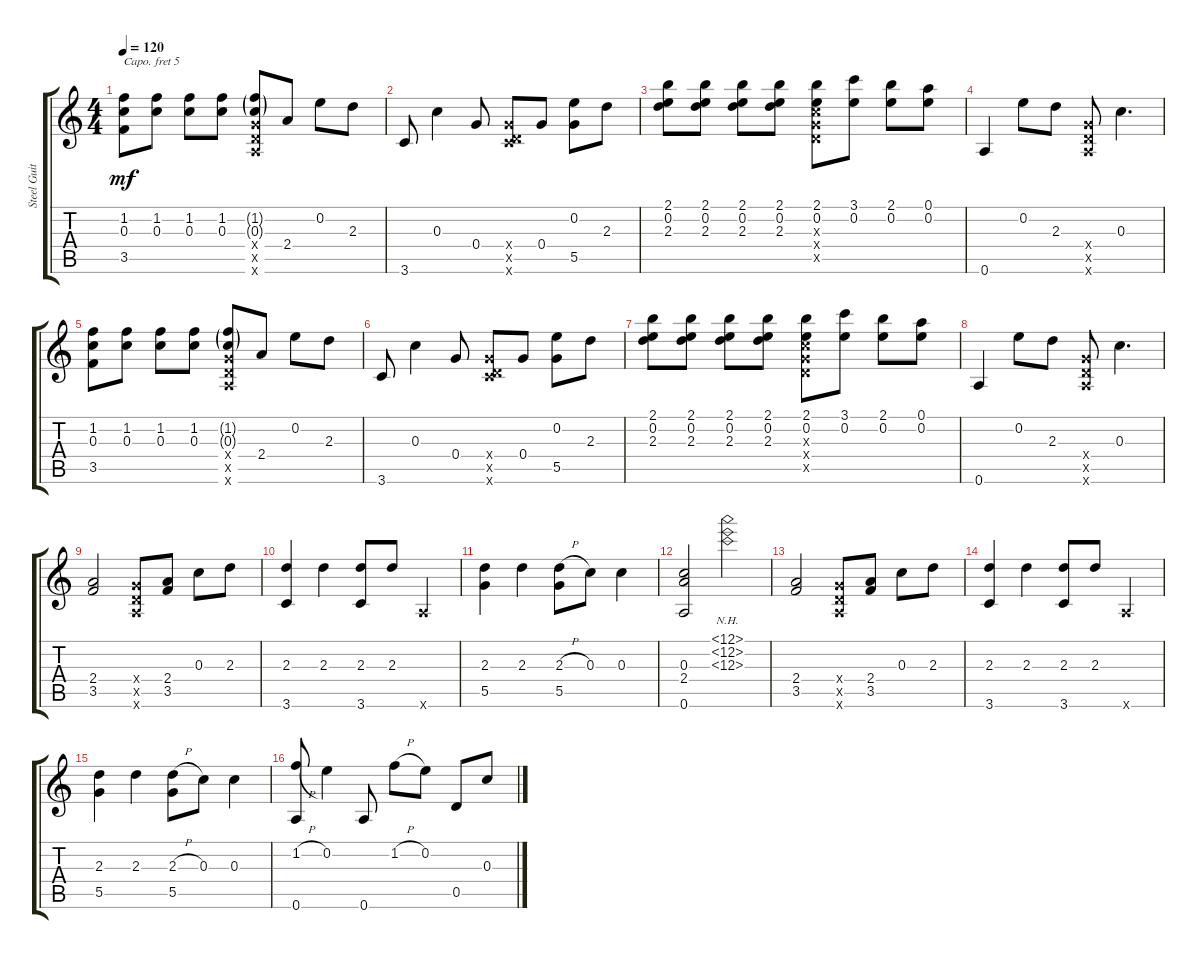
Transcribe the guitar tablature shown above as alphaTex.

\track ("Steel Guitar" "Steel Guit") {instrument acousticguitarsteel}
\staff {score tabs}
\capo 5
\tuning (E4 B3 G3 D3 A2 E2) {hide}
\ts (4 4)
\tempo 120
\clef g2
\ks c
(1.2 0.3 3.5).8{dy mf} (1.2 0.3).8 (1.2 0.3).8 (1.2 0.3).8 (1.2{g} 0.3{g} 0.4{x} 0.5{x} 0.6{x}).8 2.4.8 0.2.8 2.3.8 |
3.6.8 0.3.4 0.4.8 (0.4{x} 0.5{x} 3.6{x}).8 0.4.8 (0.2 5.5).8 2.3.8 |
(2.1 0.2 2.3).8 (2.1 0.2 2.3).8 (2.1 0.2 2.3).8 (2.1 0.2 2.3).8 (2.1 0.2 0.3{x} 0.4{x} 0.5{x}).8 (3.1 0.2).8 (2.1 0.2).8 (0.1 0.2).8 |
0.6.4 0.2.8 2.3.8 (0.4{x} 0.5{x} 0.6{x}).8 0.3.4{d} |
(1.2 0.3 3.5).8 (1.2 0.3).8 (1.2 0.3).8 (1.2 0.3).8 (1.2{g} 0.3{g} 0.4{x} 0.5{x} 0.6{x}).8 2.4.8 0.2.8 2.3.8 |
3.6.8 0.3.4 0.4.8 (0.4{x} 0.5{x} 3.6{x}).8 0.4.8 (0.2 5.5).8 2.3.8 |
(2.1 0.2 2.3).8 (2.1 0.2 2.3).8 (2.1 0.2 2.3).8 (2.1 0.2 2.3).8 (2.1 0.2 0.3{x} 0.4{x} 0.5{x}).8 (3.1 0.2).8 (2.1 0.2).8 (0.1 0.2).8 |
0.6.4 0.2.8 2.3.8 (0.4{x} 0.5{x} 0.6{x}).8 0.3.4{d} |
(2.4 3.5).2 (0.4{x} 0.5{x} 0.6{x}).8 (2.4 3.5).8 0.3.8 2.3.8 |
(2.3 3.6).4 2.3.4 (2.3 3.6).8 2.3.8 0.6{x}.4 |
(2.3 5.5).4 2.3.4 (2.3{h} 5.5).8 0.3.8 0.3.4 |
(0.3 2.4 0.6).2 (12.1{nh} 12.2{nh} 12.3{nh}).2 |
(2.4 3.5).2 (0.4{x} 0.5{x} 0.6{x}).8 (2.4 3.5).8 0.3.8 2.3.8 |
(2.3 3.6).4 2.3.4 (2.3 3.6).8 2.3.8 0.6{x}.4 |
(2.3 5.5).4 2.3.4 (2.3{h} 5.5).8 0.3.8 0.3.4 |
(1.2{h} 0.6).8 0.2.4 0.6.8 1.2{h}.8 0.2.8 0.5.8 0.3.8
